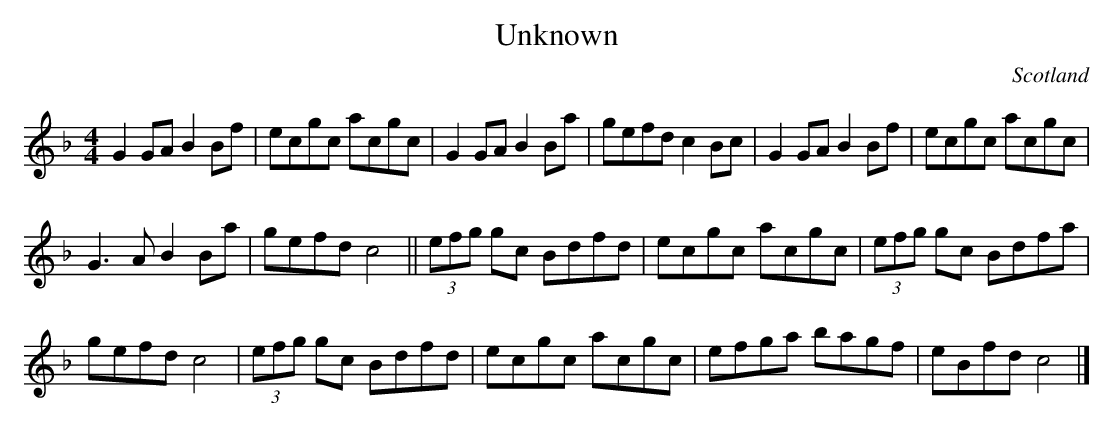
X:1
T:Unknown
O:Scotland
M:4/4
K:CMix
G2GA B2Bf| ecgc acgc| G2GA B2Ba| gefd c2Bc|\
G2GA B2Bf| ecgc acgc|
G3A B2Ba| gefd c4 || \
(3efg gc Bdfd| ecgc acgc| (3efg gc Bdfa|
gefd c4| (3efg gc Bdfd| ecgc acgc| efga bagf| eBfd c4 |]
